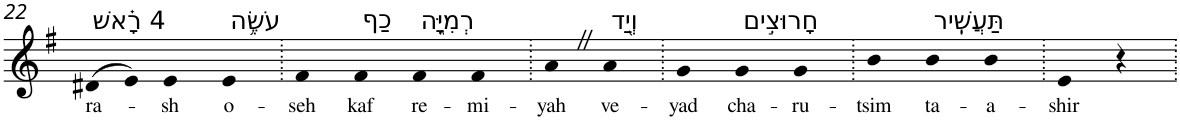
**kern	**text
*part1	*part1
*staff1	*staff1
*I"Piano	*
*I'Pno	*
!!LO:PB:g=z
*clefG2	*
*k[f#]	*
*G:	*
=22	=22
!LO:TX:a:t=4 רָ֗אשׁ	!
!	!LO:LY:b
(>8d#X	ra-
8e)	.
!	!LO:LY:b
4e	-sh
!LO:TX:a:t=עֹשֶׂ֥ה	!
!	!LO:LY:b
4e	o-
=23.	=23.
!	!LO:LY:b
4f#	-seh
!LO:TX:a:t=כַף	!
!	!LO:LY:b
4f#	kaf
!LO:TX:a:t=רְמִיָּ֑ה	!
!	!LO:LY:b
4f#	re-
!	!LO:LY:b
4f#	-mi-
=24.	=24.
!	!LO:LY:b
4aZ	-yah
!LO:TX:a:t=וְיַ֖ד	!
!	!LO:LY:b
4a	ve-
=25.	=25.
!	!LO:LY:b
4g	-yad
!LO:TX:a:t=חָרוּצִ֣ים	!
!	!LO:LY:b
4g	cha-
!	!LO:LY:b
4g	-ru-
=26.	=26.
!	!LO:LY:b
4b	-tsim
!LO:TX:a:t=תַּעֲשִֽׁיר	!
!	!LO:LY:b
4b	ta-
!	!LO:LY:b
4b	-a-
=27.	=27.
!	!LO:LY:b
4e	-shir
4r	.
=.	=.
*-	*-
